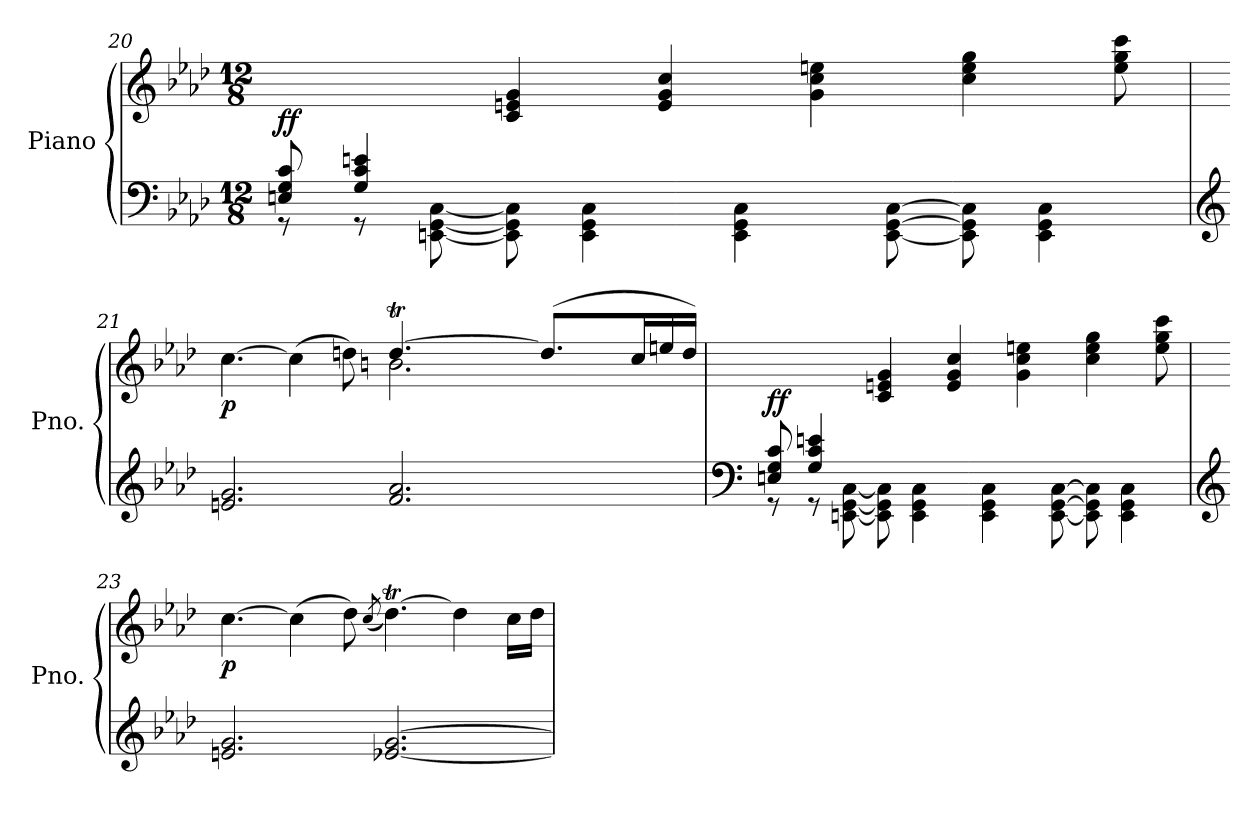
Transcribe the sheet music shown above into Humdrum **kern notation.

**kern	**kern	**dynam
*part1	*part1	*part1
*staff2	*staff1	*staff1/2
*I"Piano	*	*
*I'Pno.	*	*
*clefF4	*clefG2	*
*k[b-e-a-d-]	*k[b-e-a-d-]	*
*M12/8	*M12/8	*
*MM160	*MM160	*
=20	=20	=20
*^	*	*
!	!	!	!LO:DY:b
8En/ 8G/ 8c/	8rGG	4.ryy	ff
4G/ 4c/ 4en/	8rGG	.	.
.	[8EEn\ [8GG\ [8C\	.	.
1ryy	8EE\] 8GG\] 8C\]	4c/ 4e/ 4g/	.
.	4EE\ 4GG\ 4C\	.	.
.	.	4e/ 4g/ 4cc/	.
.	4EE\ 4GG\ 4C\	.	.
.	.	4g\ 4cc\ 4een\	.
.	[8EE\ [8GG\ [8C\	.	.
.	8EE\] 8GG\] 8C\]	4cc\ 4ee\ 4gg\	.
.	4EE\ 4GG\ 4C\	.	.
8ryy	.	8ee\ 8gg\ 8ccc\	.
*v	*v	*	*
!!LO:LB:g=z
=21	=21	=21
*clefG2	*	*
*	*MM156	*
*	*^	*
*	*	*^	*
!	!	!	!	!LO:DY:b
2.en/ 2.g/	[4.cc\	2.ryy	2.ryy	p
.	(4cc\]	.	.	.
.	8ddn\)	.	.	.
!	!	!	!LO:N:vis=16	!
2.f/ 2.a-/	[4.ddt/	2.bn\	1920%107eenyy	.
!	!	!	!LO:N:vis=16	!
.	.	.	1920%107ddyy	.
!	!	!	!LO:N:vis=16	!
.	.	.	1920%107eeyy	.
!	!	!	!LO:N:vis=16	!
.	.	.	1920%107ddyy	.
!	!	!	!LO:N:vis=16	!
.	.	.	1920%107eeyy	.
!	!	!	!LO:N:vis=16	!
.	.	.	1920%107ddyy	.
!	!	!	!LO:N:vis=16	!
.	.	.	1920%107eeyy	.
.	(8.dd/L]	.	.	.
!	!	!	!LO:N:vis=16	!
.	.	.	1920%107ddyy	.
.	.	.	[240%13eeyy	.
.	.	.	16ddyy	.
.	16ccTTT/L	.	640eeyy]	.
.	.	.	640%119ryy	.
.	16een/	.	.	.
.	16dd/JJ)	.	.	.
*	*v	*v	*v	*
=22	=22	=22
*clefF4	*	*
*	*MM160	*
*^	*	*
!	!	!	!LO:DY:b
8En/ 8G/ 8c/	8rGG	4.ryy	ff
4G/ 4c/ 4en/	8rGG	.	.
.	[8EEn\ [8GG\ [8C\	.	.
1ryy	8EE\] 8GG\] 8C\]	4c/ 4e/ 4g/	.
.	4EE\ 4GG\ 4C\	.	.
.	.	4e/ 4g/ 4cc/	.
.	4EE\ 4GG\ 4C\	.	.
.	.	4g\ 4cc\ 4een\	.
.	[8EE\ [8GG\ [8C\	.	.
.	8EE\] 8GG\] 8C\]	4cc\ 4ee\ 4gg\	.
.	4EE\ 4GG\ 4C\	.	.
8ryy	.	8ee\ 8gg\ 8ccc\	.
*v	*v	*	*
=23	=23	=23
*clefG2	*	*
*	*MM156	*
!	!	!LO:DY:b
2.en/ 2.g/	[4.cc\	p
.	(4cc\]	.
.	8dd-\)	.
.	(8qcc/	.
[2.e-X/ [2.g/	[4.dd-T\)	.
.	4dd-TTT\]	.
.	16cc\LL	.
.	16dd-\JJ	.
=	=	=
*-	*-	*-
